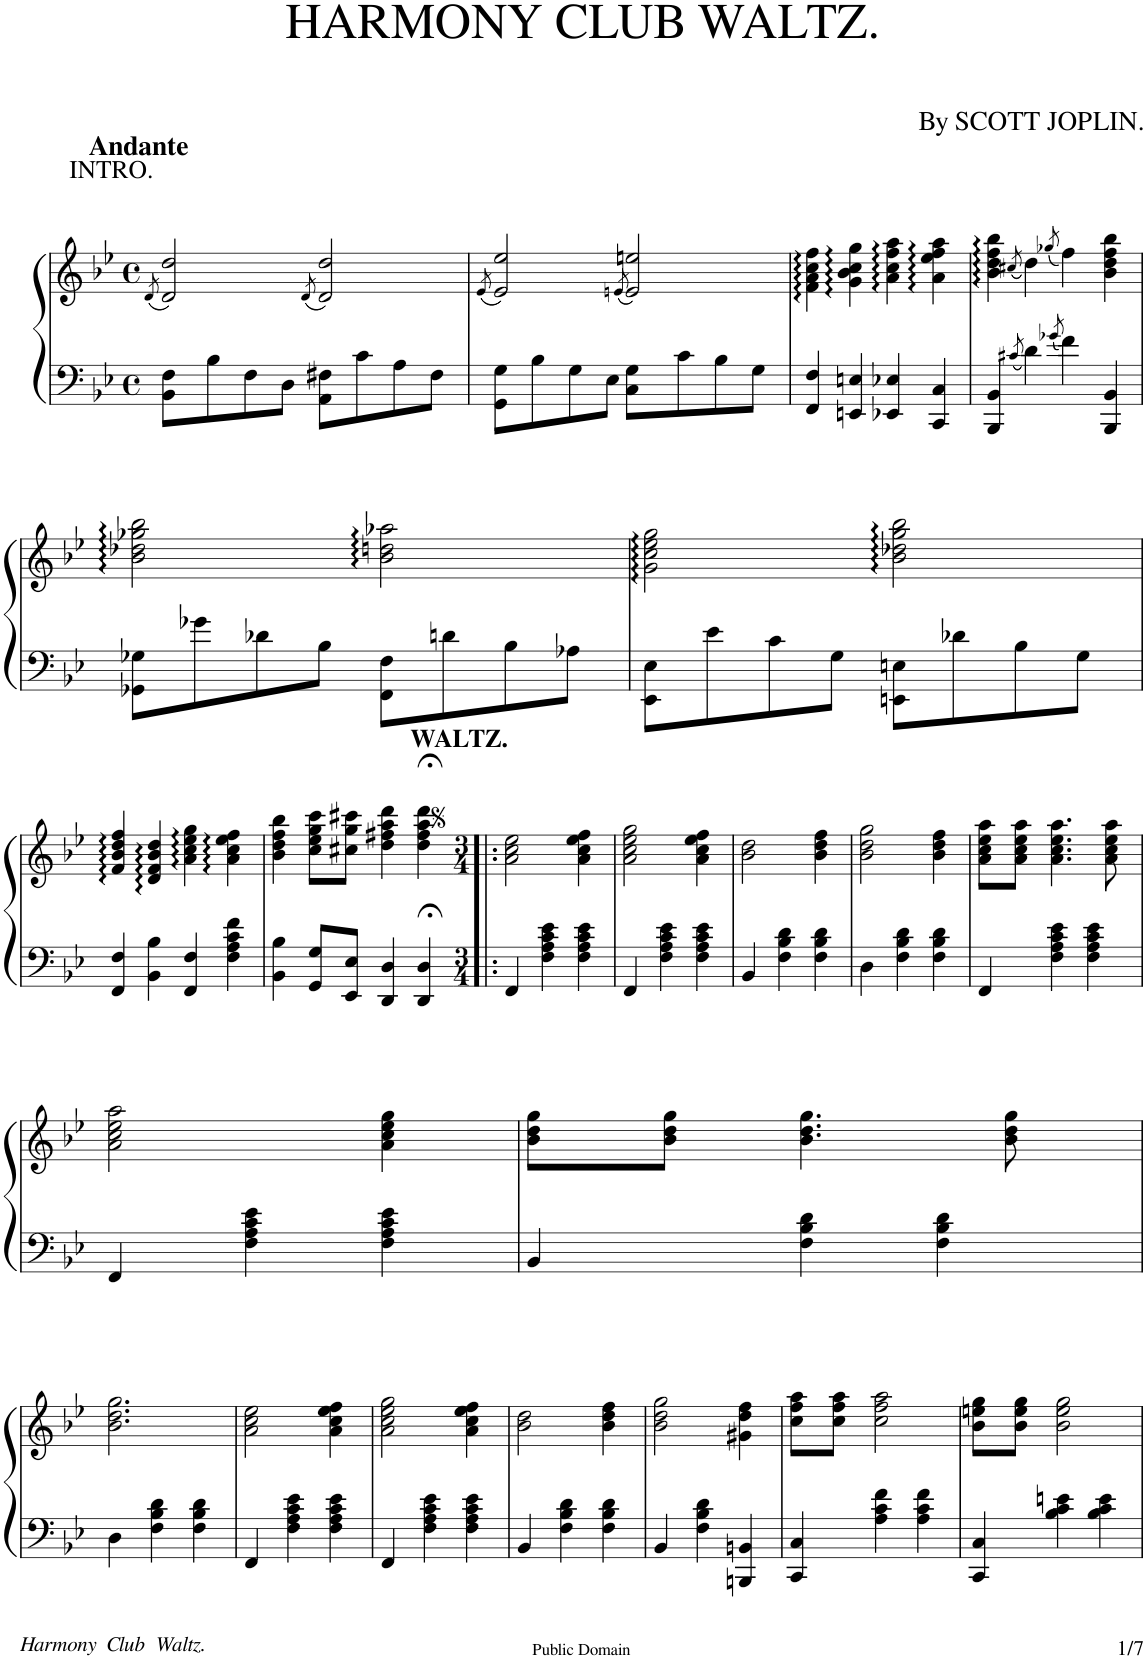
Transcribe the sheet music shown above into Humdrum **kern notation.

**kern	**kern
*part1	*part1
*staff2	*staff1
*I"Piano	*
*I'Pno.	*
*clefF4	*clefG2
*k[b-e-]	*k[b-e-]
*B-:	*B-:
*M4/4	*M4/4
*met(c)	*met(c)
=1	=1
.	(8qd/
!	!LO:TX:a:B:t=Andante
!	!LO:TX:a:t=INTRO.
8BB-\ 8F\L	2d/ 2dd/)
8B-\	.
8F\	.
8D\J	.
.	(8qd/
8AA\ 8F#X\L	2d/ 2dd/)
8c\	.
8A\	.
8F#\J	.
=2	=2
.	(8qe-/
8GG\ 8G\L	2e-/ 2ee-/)
8B-\	.
8G\	.
8E-\J	.
.	(8qen/
8C\ 8G\L	2e/ 2een/)
8c\	.
8B-\	.
8G\J	.
=3	=3
4FF/ 4F/	4f\ 4a\ 4cc\ 4ff\
4EEn/ 4En/	4g\ 4b-\ 4cc\ 4gg\
4EE-X/ 4E-X/	4a\ 4cc\ 4ff\ 4aa\
4CC/ 4C/	4a\ 4ee-\ 4ff\ 4aa\
=4	=4
4BBB-/ 4BB-/	4b-\ 4dd\ 4ff\ 4bb-\
8qc#X/	(8qcc#X/
4d\	4dd\)
8qg-X/	(8qgg-X/
4f\	4ff\)
4BBB-/ 4BB-/	4b-\ 4dd\ 4ff\ 4bb-\
!!LO:LB:g=z
=5	=5
8GG-X\ 8G-X\L	2b-\ 2dd-X\ 2gg-X\ 2bb-\
8g-X\	.
8d-X\	.
8B-\J	.
8FF\ 8F\L	2b-\ 2ddn\ 2aa-X\
8dn\	.
8B-\	.
8A-X\J	.
=6	=6
8EE-\ 8E-\L	2g\ 2cc\ 2ee-\ 2gg\
8e-\	.
8c\	.
8G\J	.
8EEn\ 8En\L	2b-\ 2dd-X\ 2gg\ 2bb-\
8d-X\	.
8B-\	.
8G\J	.
!!LO:LB:g=z
=7	=7
4FF/ 4F/	4f/ 4b-/ 4dd/ 4ff/
4BB-\ 4B-\	4d/ 4f/ 4b-/ 4dd/
4FF/ 4F/	4a\ 4cc\ 4ee-\ 4gg\
4F\ 4A\ 4c\ 4f\	4a\ 4cc\ 4ee-\ 4ff\
=8	=8
4BB-\ 4B-\	4b-\ 4dd\ 4ff\ 4bb-\
8GG/ 8G/L	8cc\ 8ee-\ 8gg\ 8ccc\L
8EE-/ 8E-/J	8cc#X\ 8gg\ 8ccc#X\J
4DD/ 4D/	4dd\ 4ff#X\ 4aa\ 4ddd\
4DD/;< 4D/;<	4dd\;< 4ff#\;< 4aa\;< 4ddd\;<
=9!|:	=9!|:
*M3/4	*M3/4
!	!LO:TX:a:B:t=WALTZ.
4FF/	2a\ 2cc\ 2ee-\
4F\ 4A\ 4c\ 4e-\	.
4F\ 4A\ 4c\ 4e-\	4a\ 4cc\ 4ee-\ 4ff\
=10	=10
4FF/	2a\ 2cc\ 2ee-\ 2gg\
4F\ 4A\ 4c\ 4e-\	.
4F\ 4A\ 4c\ 4e-\	4a\ 4cc\ 4ee-\ 4ff\
=11	=11
4BB-/	2b-\ 2dd\
4F\ 4B-\ 4d\	.
4F\ 4B-\ 4d\	4b-\ 4dd\ 4ff\
=12	=12
4D\	2b-\ 2dd\ 2gg\
4F\ 4B-\ 4d\	.
4F\ 4B-\ 4d\	4b-\ 4dd\ 4ff\
=13	=13
4FF/	8a\ 8cc\ 8ee-\ 8aa\L
.	8a\ 8cc\ 8ee-\ 8aa\J
4F\ 4A\ 4c\ 4e-\	4.a\ 4.cc\ 4.ee-\ 4.aa\
4F\ 4A\ 4c\ 4e-\	.
.	8a\ 8cc\ 8ee-\ 8aa\
!!LO:LB:g=z
=14	=14
4FF/	2a\ 2cc\ 2ee-\ 2aa\
4F\ 4A\ 4c\ 4e-\	.
4F\ 4A\ 4c\ 4e-\	4a\ 4cc\ 4ee-\ 4gg\
=15	=15
4BB-/	8b-\ 8dd\ 8gg\L
.	8b-\ 8dd\ 8gg\J
4F\ 4B-\ 4d\	4.b-\ 4.dd\ 4.gg\
4F\ 4B-\ 4d\	.
.	8b-\ 8dd\ 8gg\
!!LO:LB:g=z
=16	=16
4D\	2.b-\ 2.dd\ 2.gg\
4F\ 4B-\ 4d\	.
4F\ 4B-\ 4d\	.
=17	=17
4FF/	2a\ 2cc\ 2ee-\
4F\ 4A\ 4c\ 4e-\	.
4F\ 4A\ 4c\ 4e-\	4a\ 4cc\ 4ee-\ 4ff\
=18	=18
4FF/	2a\ 2cc\ 2ee-\ 2gg\
4F\ 4A\ 4c\ 4e-\	.
4F\ 4A\ 4c\ 4e-\	4a\ 4cc\ 4ee-\ 4ff\
=19	=19
4BB-/	2b-\ 2dd\
4F\ 4B-\ 4d\	.
4F\ 4B-\ 4d\	4b-\ 4dd\ 4ff\
=20	=20
4BB-/	2b-\ 2dd\ 2gg\
4F\ 4B-\ 4d\	.
4BBBn/ 4BBn/	4g#X\ 4dd\ 4ff\
=21	=21
4CC/ 4C/	8cc\ 8ff\ 8aa\L
.	8cc\ 8ff\ 8aa\J
4A\ 4c\ 4f\	2cc\ 2ff\ 2aa\
4A\ 4c\ 4f\	.
=22	=22
4CC/ 4C/	8b-\ 8een\ 8gg\L
.	8b-\ 8ee\ 8gg\J
4B-\ 4c\ 4en\	2b-\ 2ee\ 2gg\
4B-\ 4c\ 4e\	.
=	=
*-	*-
